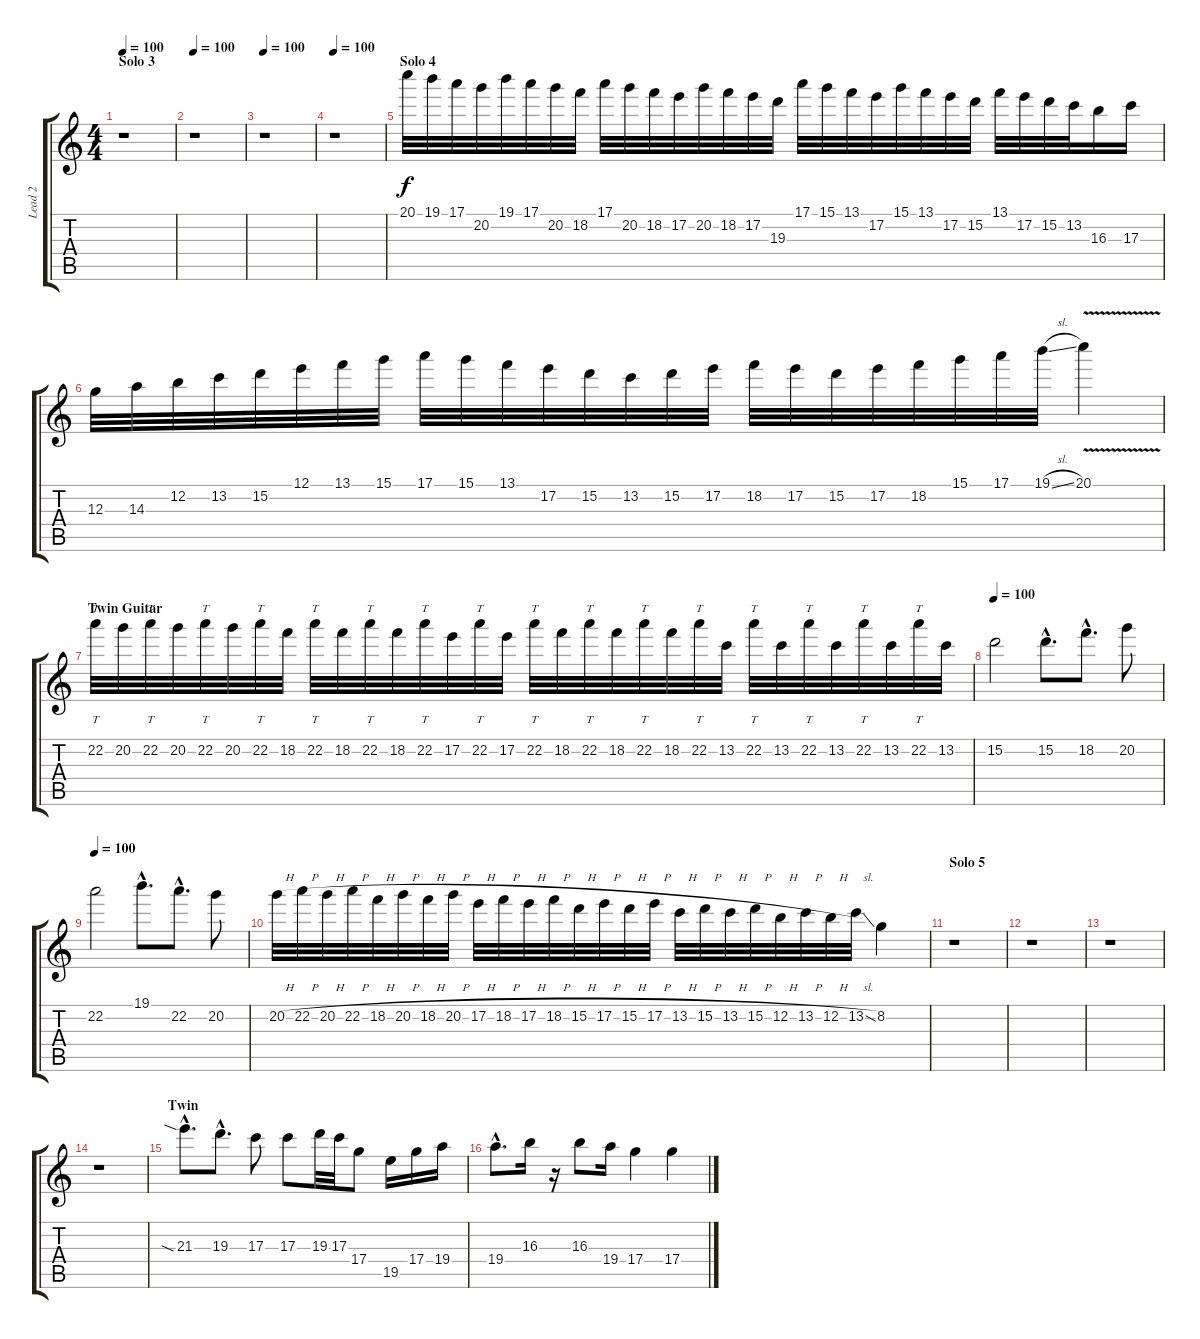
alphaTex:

\track ("Lead 2" "Lead 2") {instrument distortionguitar}
\staff {score tabs}
\tuning (E4 B3 G3 D3 A2 E2) {hide}
\ts (4 4)
\section ("" "Solo 3")
\tempo 100
\clef g2
\ks c
r.1{dy f} |
\tempo 100
r.1 |
\tempo 100
r.1 |
\tempo 100
r.1 |
\section ("" "Solo 4")
20.1.32 19.1.32 17.1.32 20.2.32 19.1.32 17.1.32 20.2.32 18.2.32 17.1.32 20.2.32 18.2.32 17.2.32 20.2.32 18.2.32 17.2.32 19.3.32 17.1.32 15.1.32 13.1.32 17.2.32 15.1.32 13.1.32 17.2.32 15.2.32 13.1.32 17.2.32 15.2.32 13.2.32 16.3.16 17.3.16 |
12.3.32 14.3.32 12.2.32 13.2.32 15.2.32 12.1.32 13.1.32 15.1.32 17.1.32 15.1.32 13.1.32 17.2.32 15.2.32 13.2.32 15.2.32 17.2.32 18.2.32 17.2.32 15.2.32 17.2.32 18.2.32 15.1.32 17.1.32 19.1{sl}.32 20.1{v}.4 |
\section ("" "Twin Guitar")
22.2.32{tt} 20.2.32 22.2.32{tt} 20.2.32 22.2.32{tt} 20.2.32 22.2.32{tt} 18.2.32 22.2.32{tt} 18.2.32 22.2.32{tt} 18.2.32 22.2.32{tt} 17.2.32 22.2.32{tt} 17.2.32 22.2.32{tt} 18.2.32 22.2.32{tt} 18.2.32 22.2.32{tt} 18.2.32 22.2.32{tt} 13.2.32 22.2.32{tt} 13.2.32 22.2.32{tt} 13.2.32 22.2.32{tt} 13.2.32 22.2.32{tt} 13.2.32 |
\tempo 100
15.2.2 15.2{hac}.8{d} 18.2{hac}.8{d} 20.2.8 |
\tempo 100
22.2.2 19.1{hac}.8{d} 22.2{hac}.8{d} 20.2.8 |
20.2{h}.32 22.2{h}.32 20.2{h}.32 22.2{h}.32 18.2{h}.32 20.2{h}.32 18.2{h}.32 20.2{h}.32 17.2{h}.32 18.2{h}.32 17.2{h}.32 18.2{h}.32 15.2{h}.32 17.2{h}.32 15.2{h}.32 17.2{h}.32 13.2{h}.32 15.2{h}.32 13.2{h}.32 15.2{h}.32 12.2{h}.32 13.2{h}.32 12.2{h}.32 13.2{sl}.32 8.2.4 |
\section ("" "Solo 5")
r.1 |
r.1 |
r.1 |
r.1 |
\section ("" "Twin")
21.3{sia hac}.8{d} 19.3{hac}.8{d} 17.3.8 17.3.8 19.3.32 17.3.32 17.4.8 19.5.16 17.4.16 19.4.16 |
19.4{hac}.8{d} 16.3.16 r.16 16.3.8 19.4.16 17.4.4 17.4.4
